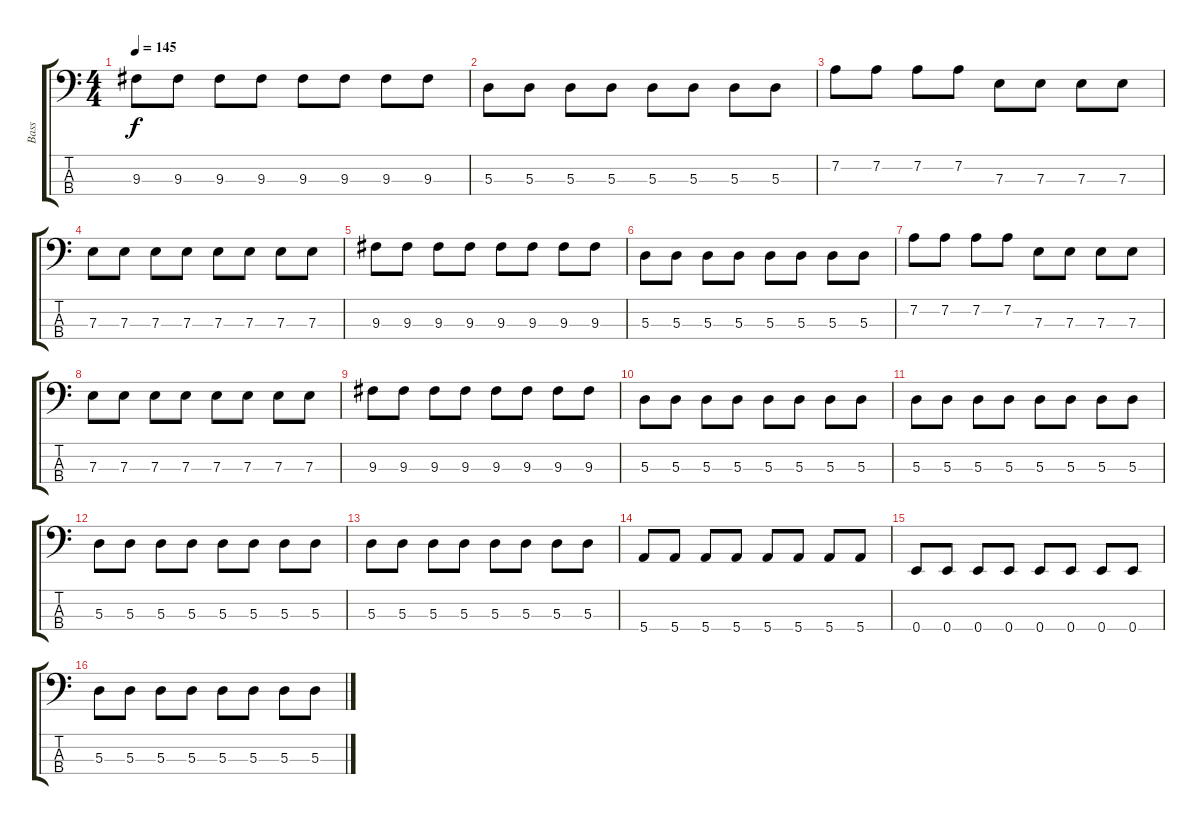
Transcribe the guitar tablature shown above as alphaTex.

\track ("Bass" "Bass") {instrument electricbasspick}
\staff {score tabs}
\tuning (G2 D2 A1 E1) {hide}
\ts (4 4)
\tempo 145
\clef f4
\ks c
9.3.8{dy f} 9.3.8 9.3.8 9.3.8 9.3.8 9.3.8 9.3.8 9.3.8 |
5.3.8 5.3.8 5.3.8 5.3.8 5.3.8 5.3.8 5.3.8 5.3.8 |
7.2.8 7.2.8 7.2.8 7.2.8 7.3.8 7.3.8 7.3.8 7.3.8 |
7.3.8 7.3.8 7.3.8 7.3.8 7.3.8 7.3.8 7.3.8 7.3.8 |
9.3.8 9.3.8 9.3.8 9.3.8 9.3.8 9.3.8 9.3.8 9.3.8 |
5.3.8 5.3.8 5.3.8 5.3.8 5.3.8 5.3.8 5.3.8 5.3.8 |
7.2.8 7.2.8 7.2.8 7.2.8 7.3.8 7.3.8 7.3.8 7.3.8 |
7.3.8 7.3.8 7.3.8 7.3.8 7.3.8 7.3.8 7.3.8 7.3.8 |
9.3.8 9.3.8 9.3.8 9.3.8 9.3.8 9.3.8 9.3.8 9.3.8 |
5.3.8 5.3.8 5.3.8 5.3.8 5.3.8 5.3.8 5.3.8 5.3.8 |
5.3.8 5.3.8 5.3.8 5.3.8 5.3.8 5.3.8 5.3.8 5.3.8 |
5.3.8 5.3.8 5.3.8 5.3.8 5.3.8 5.3.8 5.3.8 5.3.8 |
5.3.8 5.3.8 5.3.8 5.3.8 5.3.8 5.3.8 5.3.8 5.3.8 |
5.4.8 5.4.8 5.4.8 5.4.8 5.4.8 5.4.8 5.4.8 5.4.8 |
0.4.8 0.4.8 0.4.8 0.4.8 0.4.8 0.4.8 0.4.8 0.4.8 |
5.3.8 5.3.8 5.3.8 5.3.8 5.3.8 5.3.8 5.3.8 5.3.8
